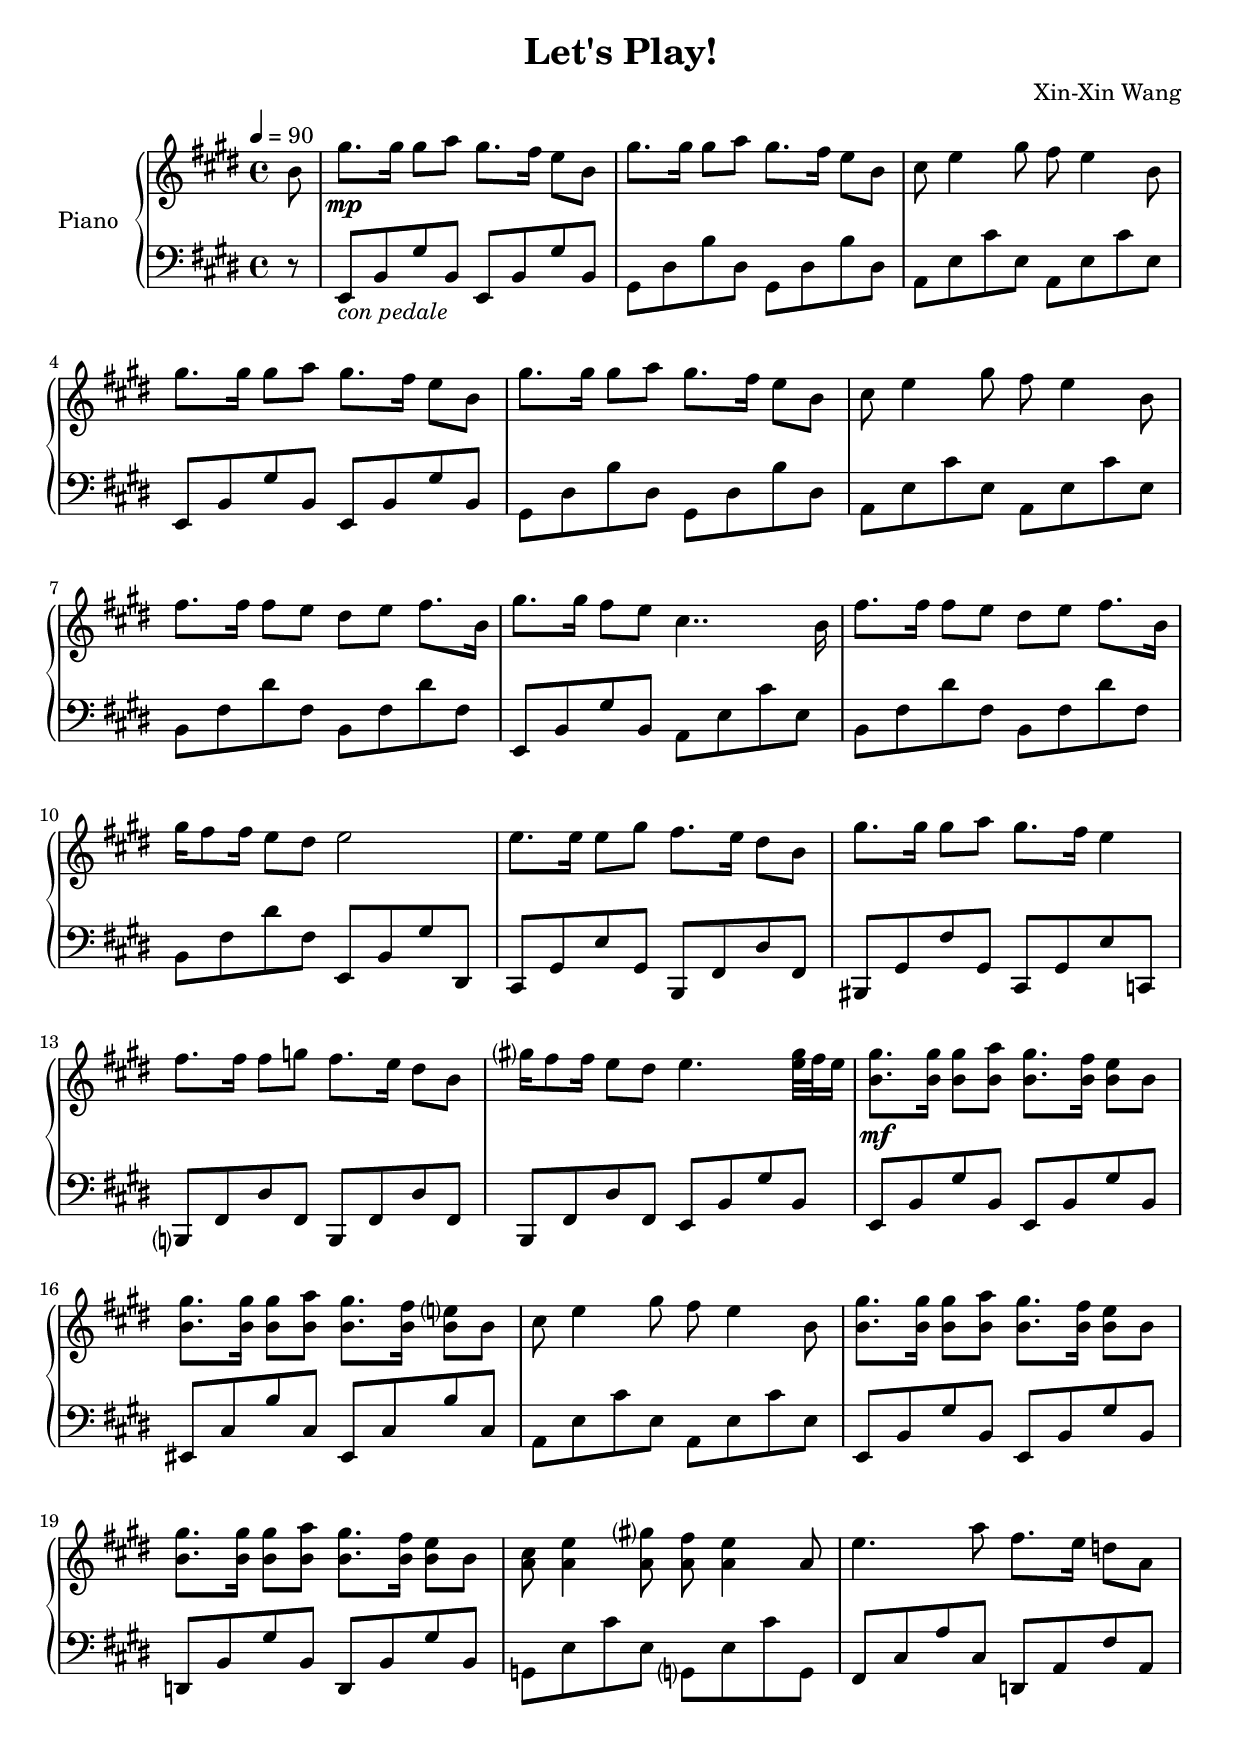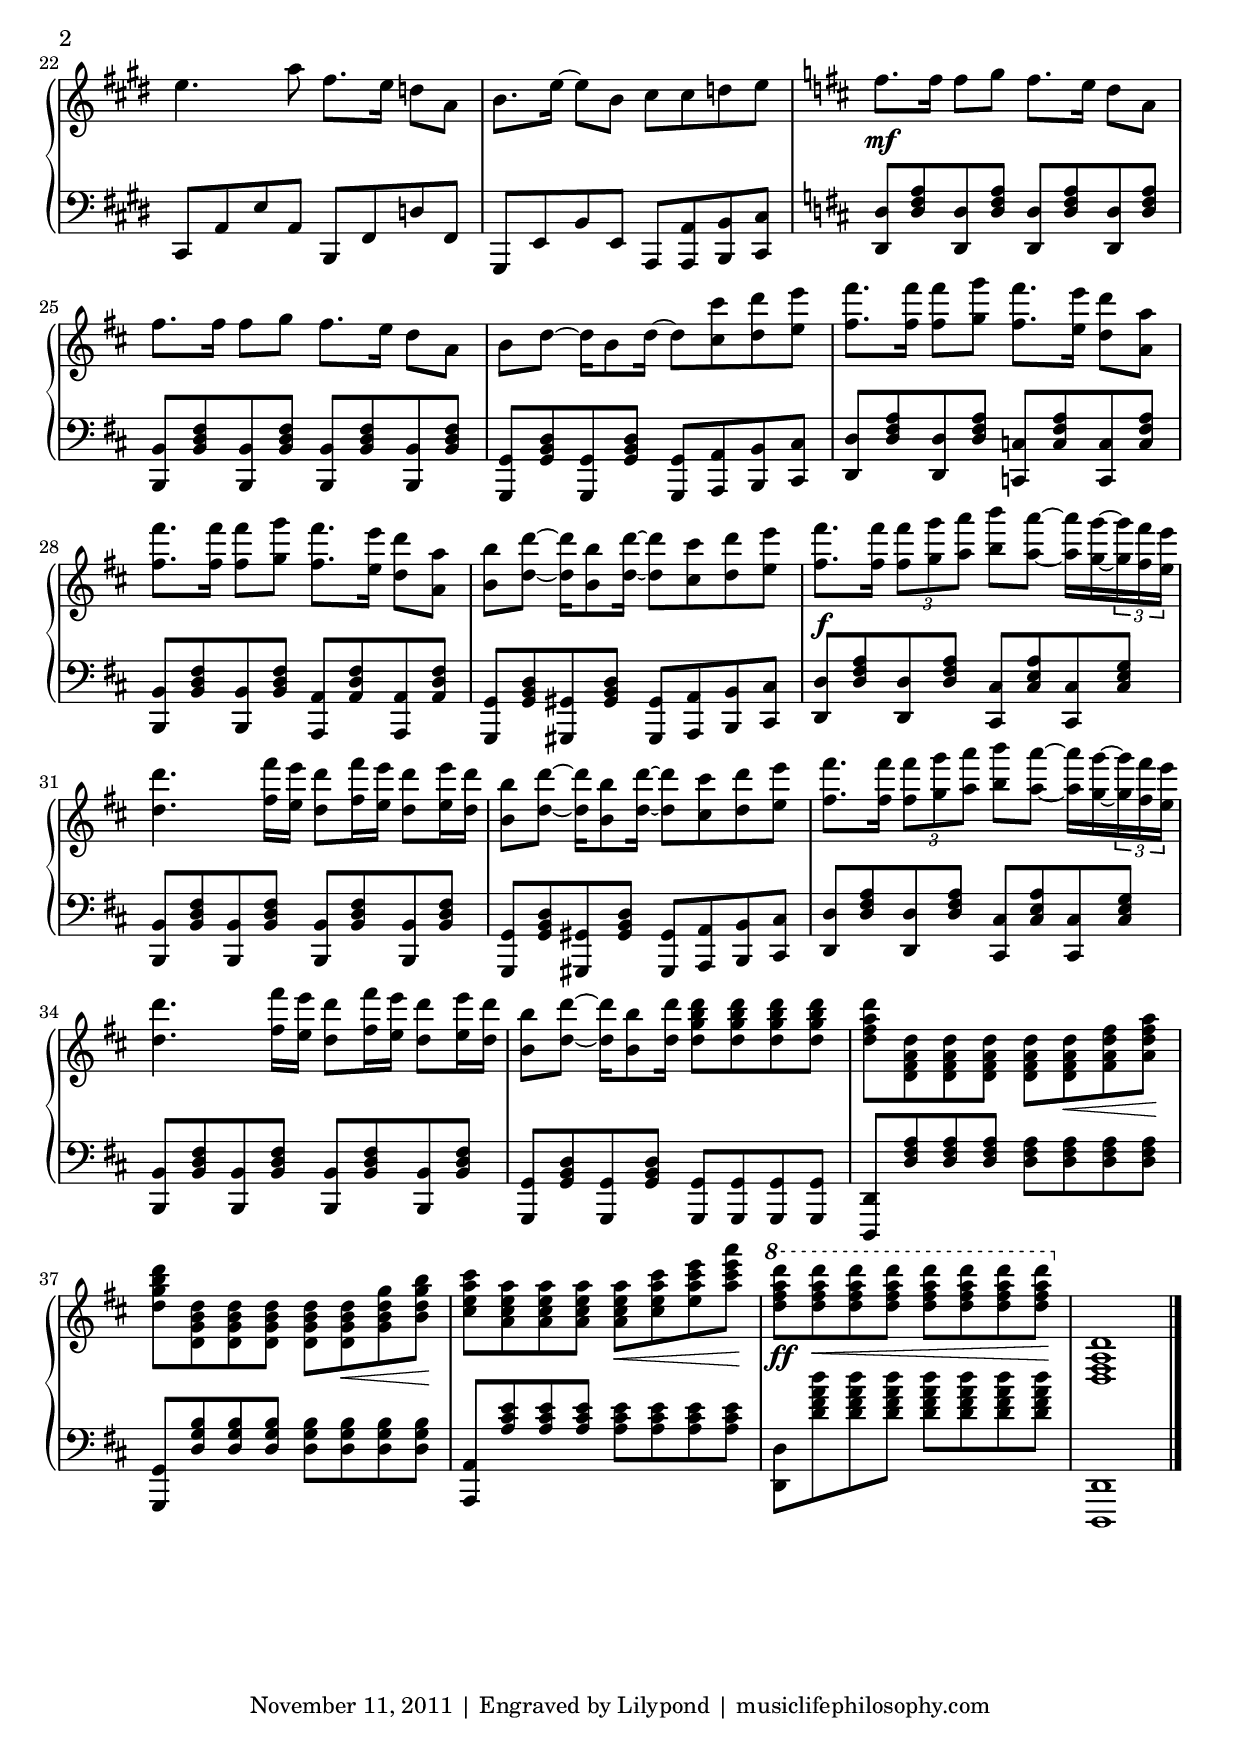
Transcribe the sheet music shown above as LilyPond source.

\version "2.14.2"
\include "english.ly"
\header {
  title = "Let's Play!"
  composer = "Xin-Xin Wang"
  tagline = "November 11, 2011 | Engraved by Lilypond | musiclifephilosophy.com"
}

pedale = \markup {\italic "con pedale"}

upper = \relative c'' {
  \key e \major
  \tempo 4 = 90
  
  \partial 8 b8
  gs'8.\mp gs16 gs8 a gs8. fs16 e8 b
  gs'8. gs16 gs8 a gs8. fs16 e8 b
  cs8 e4 gs8 fs e4 b8
  
  gs'8. gs16 gs8 a gs8. fs16 e8 b
  gs'8. gs16 gs8 a gs8. fs16 e8 b
  cs8 e4 gs8 fs e4 b8
  
  fs'8. fs16 fs8 e ds e fs8. b,16
  gs'8. gs16 fs8 e cs4.. b16
  fs'8. fs16 fs8 e ds e fs8. b,16
  gs'16 fs8 fs16 e8 ds e2
  
  e8. e16 e8 gs fs8. e16 ds8 b
  gs'8. gs16 gs8 a gs8. fs16 e4
  fs8. fs16 fs8 g fs8. e16 ds8 b
  gs'16 fs8 fs16 e8 ds e4. <e gs>32 fs e16
  
  <b gs'>8.\mf <b gs'>16 <b gs'>8 <b a'> <b gs'>8. <b fs'>16 <b e>8 b
  <b gs'>8. <b gs'>16 <b gs'>8 <b a'> <b gs'>8. <b fs'>16 <b e>8 b
  cs8 e4 gs8 fs e4 b8
  
  <b gs'>8. <b gs'>16 <b gs'>8 <b a'> <b gs'>8. <b fs'>16 <b e>8 b
  <b gs'>8. <b gs'>16 <b gs'>8 <b a'> <b gs'>8. <b fs'>16 <b e>8 b
  <a cs>8 <a e'>4 <a gs'>8 <a fs'> <a e'>4 a8
  
  e'4. a8 fs8. e16 d8 a
  e'4. a8 fs8. e16 d8 a
  b8. e16~e8 b8 cs cs d e
  
  \key d \major
  fs8.\mf fs16 fs8 g fs8. e16 d8 a
  fs'8. fs16 fs8 g fs8. e16 d8 a
  b8 d~d16 b8 d16~d8 <cs cs'> <d d'> <e e'>
  
  <fs fs'>8. <fs fs'>16 <fs fs'>8 <g g'> <fs fs'>8. <e e'>16 <d d'>8 <a a'>
  <fs' fs'>8. <fs fs'>16 <fs fs'>8 <g g'> <fs fs'>8. <e e'>16 <d d'>8 <a a'>
  <b b'>8 <d d'>~<d d'>16 <b b'>8 <d d'>16~<d d'>8 <cs cs'> <d d'> <e e'>
  
  <fs fs'>8.\f <fs fs'>16 \times 2/3 {<fs fs'>8 <g g'> <a a'>} <b b'>8 <a a'>8~<a a'>16 <g g'>~\times 2/3 {<g g'>16 <fs fs'> <e e'>}
  <d d'>4. <fs fs'>16 <e e'> <d d'>8 <fs fs'>16 <e e'> <d d'>8 <e e'>16 <d d'>
  <b b'>8 <d d'>~<d d'>16 <b b'>8 <d d'>16~<d d'>8 <cs cs'> <d d'> <e e'>
  
  <fs fs'>8. <fs fs'>16 \times 2/3 {<fs fs'>8 <g g'> <a a'>} <b b'>8 <a a'>8~<a a'>16 <g g'>~\times 2/3 {<g g'>16 <fs fs'> <e e'>}
  <d d'>4. <fs fs'>16 <e e'> <d d'>8 <fs fs'>16 <e e'> <d d'>8 <e e'>16 <d d'>
  <b b'>8 <d d'>~<d d'>16 <b b'>8 <d d'>16 <d g b d>8 <d g b d> <d g b d> <d g b d>
  
  <d fs a d> <d, fs a d> <d fs a d> <d fs a d> <d fs a d> <d fs a d>\< <fs a d fs> <a d fs a>\!
  <d g b d> <d, g b d> <d g b d> <d g b d> <d g b d> <d g b d>\< <g b d g> <b d g b>\!
  <cs e a cs> <a cs e a> <a cs e a> <a cs e a> <a cs e a>\< <cs e a cs> <e a cs e> <a cs e a>\!
  \ottava #1 <d fs a d>\ff <d fs a d>\< <d fs a d> <d fs a d> <d fs a d> <d fs a d> <d fs a d> <d fs a d>\!
  
  \ottava #0 <d,,, fs a d>1
  
  \bar "|."
}

lower = \relative c, {
  \clef bass
  \key e \major
  
  \partial 8 r8
  e8_\pedale b' gs' b, e, b' gs' b,
  gs ds' b' ds, gs, ds' b' ds,
  a e' cs' e, a, e' cs' e,
  
  e,8 b' gs' b, e, b' gs' b,
  gs ds' b' ds, gs, ds' b' ds,
  a e' cs' e, a, e' cs' e,
  
  b fs' ds' fs, b, fs' ds' fs,
  e, b' gs' b, a e' cs' e,
  b fs' ds' fs, b, fs' ds' fs,
  b, fs' ds' fs, e, b' gs' ds,
  
  cs gs' e' gs, b, fs' ds' fs,
  bs, gs' fs' gs, cs, gs' e' c,
  b fs' ds' fs, b, fs' ds' fs,
  b, fs' ds' fs, e b' gs' b,
  
  e, b' gs' b, e, b' gs' b,
  es, cs' b' cs, es, cs' b' cs,
  a e' cs' e, a, e' cs' e,
  
  e,8 b' gs' b, e, b' gs' b,
  d, b' gs' b, d, b' gs' b,
  g e' cs' e, g, e' cs' g,
  
  fs cs' a' cs, d, a' fs' a,
  cs, a' e' a, b, fs' d' fs,
  gs, e' b' e, a, <a a'> <b b'> <cs cs'>
  
  \key d \major
  <d d'> <d' fs a> <d, d'> <d' fs a> <d, d'> <d' fs a> <d, d'> <d' fs a>
  <b, b'> <b' d fs> <b, b'> <b' d fs> <b, b'> <b' d fs> <b, b'> <b' d fs>
  <g, g'> <g' b d> <g, g'> <g' b d> <g, g'> <a a'> <b b'> <cs cs'>
  
  <d d'> <d' fs a> <d, d'> <d' fs a> <c, c'> <c' fs a> <c, c'> <c' fs a>
  <b, b'> <b' d fs> <b, b'> <b' d fs> <a, a'> <a' d fs> <a, a'> <a' d fs>
  <g, g'> <g' b d> <gs, gs'> <gs' b d> <gs, gs'> <a a'> <b b'> <cs cs'>
  
  <d d'> <d' fs a> <d, d'> <d' fs a> <cs, cs'> <cs' e a> <cs, cs'> <cs' e g>
  <b, b'> <b' d fs> <b, b'> <b' d fs> <b, b'> <b' d fs> <b, b'> <b' d fs>
  <g, g'> <g' b d> <gs, gs'> <gs' b d> <gs, gs'> <a a'> <b b'> <cs cs'>
  
  <d d'> <d' fs a> <d, d'> <d' fs a> <cs, cs'> <cs' e a> <cs, cs'> <cs' e g>
  <b, b'> <b' d fs> <b, b'> <b' d fs> <b, b'> <b' d fs> <b, b'> <b' d fs>
  <g, g'> <g' b d> <g, g'> <g' b d> <g, g'> <g g'> <g g'> <g g'>
  
  <d d'> <d'' fs a> <d fs a> <d fs a> <d fs a> <d fs a> <d fs a> <d fs a>
  <g,, g'> <d'' g b> <d g b> <d g b> <d g b> <d g b> <d g b> <d g b>
  <a, a'> <a'' cs e> <a cs e> <a cs e> <a cs e> <a cs e> <a cs e> <a cs e>
  <d,, d'> <d'' fs a d> <d fs a d> <d fs a d> <d fs a d> <d fs a d> <d fs a d> <d fs a d>
  
  <d,,, d'>1
  
  \bar "|."
}

\score {
  <<
    \new PianoStaff <<
      \set PianoStaff.instrumentName = "Piano"
      #(set-accidental-style 'piano-cautionary)
      \new Staff = "up" \upper
      \new Staff = "down" \lower
    >>
  >>
  \layout {}
  \midi {
    \context {
      \Staff
      \remove "Staff_performer"
    }
    \context {
      \Voice
      \consists "Staff_performer"
      \remove "Dynamic_performer"
    }
  }
}

